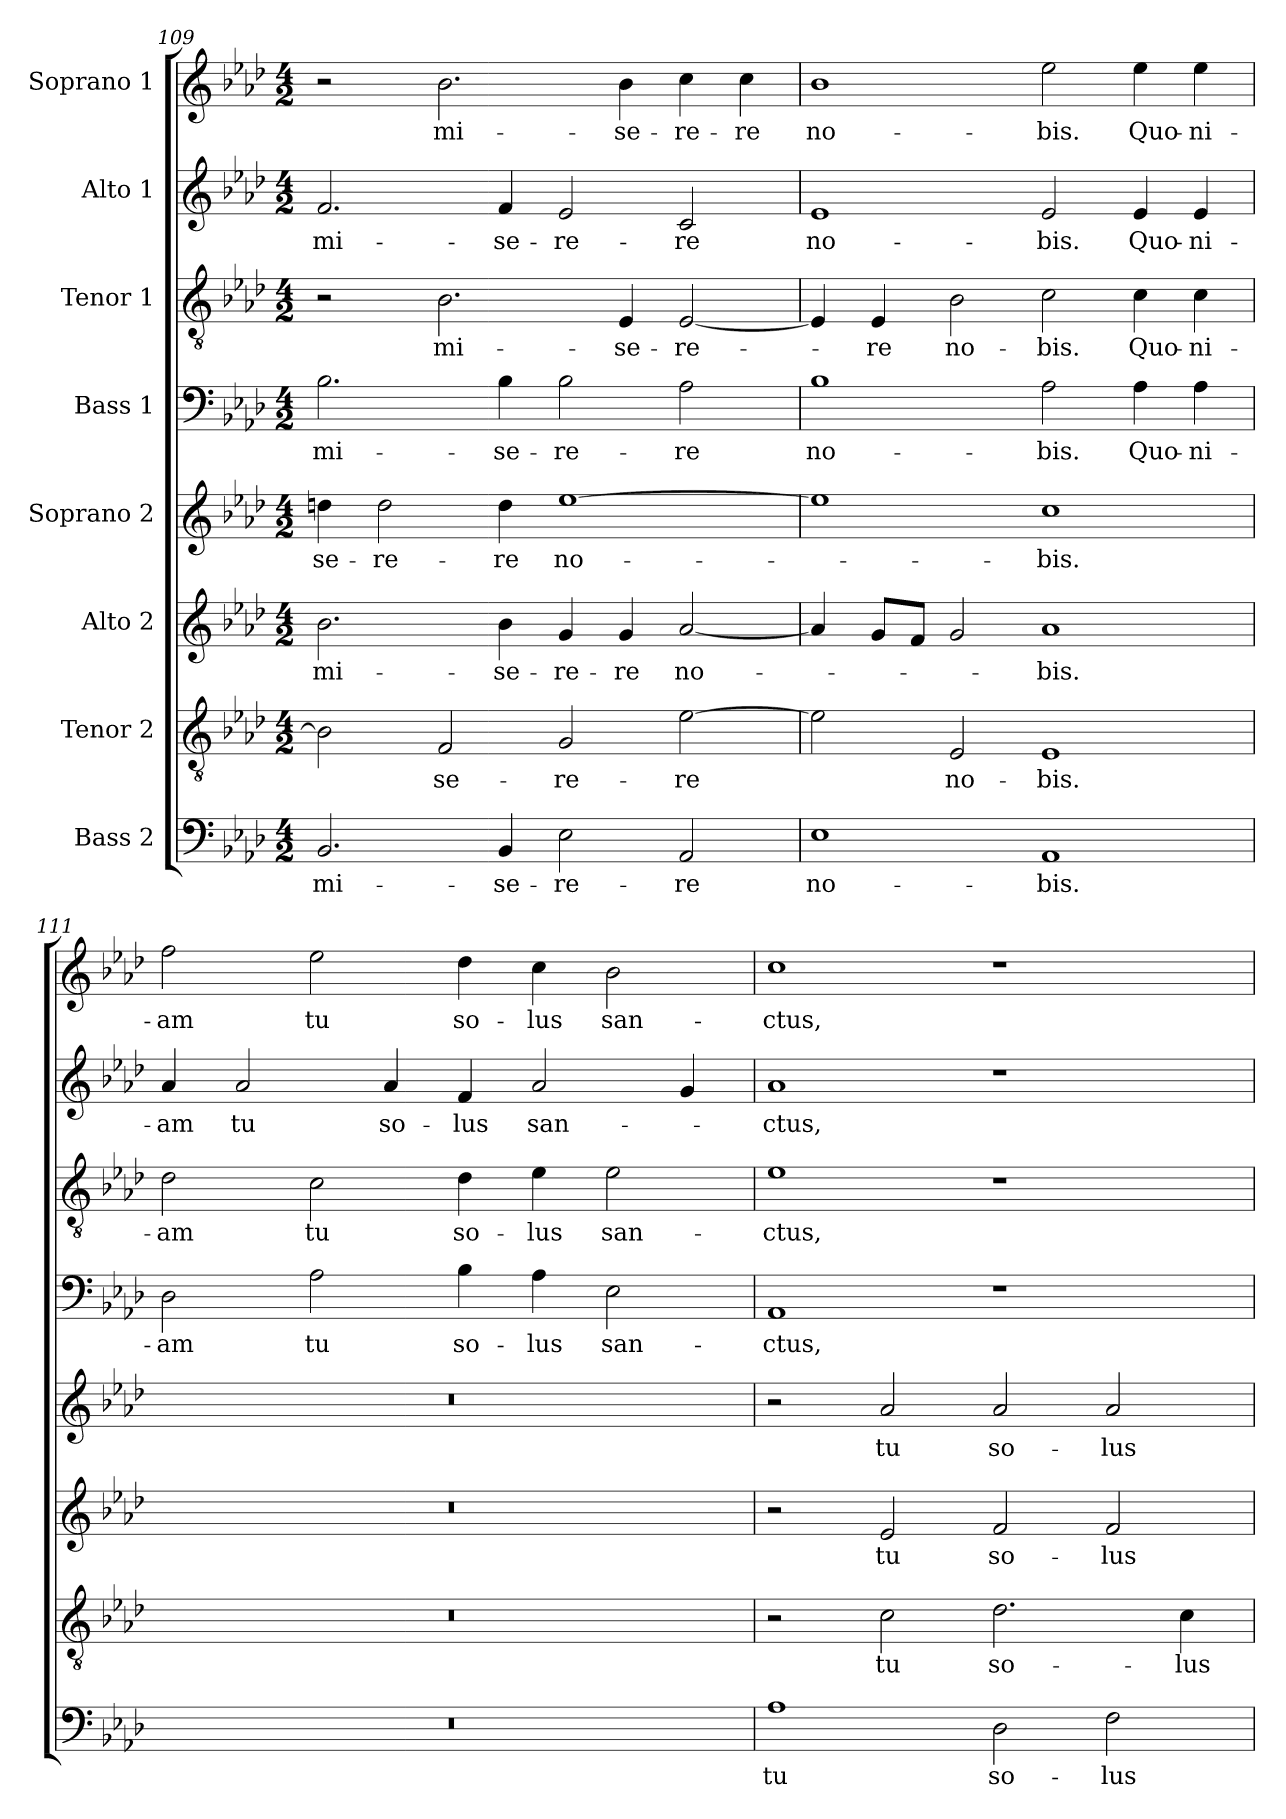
**kern	**text	**kern	**text	**kern	**text	**kern	**text	**kern	**text	**kern	**text	**kern	**text	**kern	**text
*part8	*part8	*part7	*part7	*part6	*part6	*part5	*part5	*part4	*part4	*part3	*part3	*part2	*part2	*part1	*part1
*staff8	*staff8	*staff7	*staff7	*staff6	*staff6	*staff5	*staff5	*staff4	*staff4	*staff3	*staff3	*staff2	*staff2	*staff1	*staff1
*I"Bass 2	*	*I"Tenor 2	*	*I"Alto 2	*	*I"Soprano 2	*	*I"Bass 1	*	*I"Tenor 1	*	*I"Alto 1	*	*I"Soprano 1	*
*clefF4	*	*clefGv2	*	*clefG2	*	*clefG2	*	*clefF4	*	*clefGv2	*	*clefG2	*	*clefG2	*
*k[b-e-a-d-]	*	*k[b-e-a-d-]	*	*k[b-e-a-d-]	*	*k[b-e-a-d-]	*	*k[b-e-a-d-]	*	*k[b-e-a-d-]	*	*k[b-e-a-d-]	*	*k[b-e-a-d-]	*
*A-:	*	*A-:	*	*A-:	*	*A-:	*	*A-:	*	*A-:	*	*A-:	*	*A-:	*
*M4/2	*	*M4/2	*	*M4/2	*	*M4/2	*	*M4/2	*	*M4/2	*	*M4/2	*	*M4/2	*
=109	=109	=109	=109	=109	=109	=109	=109	=109	=109	=109	=109	=109	=109	=109	=109
2.BB-/	mi-	2B-\]	.	2.b-\	mi-	4ddn\	-se-	2.B-\	mi-	2r	.	2.f/	mi-	2r	.
.	.	.	.	.	.	2dd\	-re-	.	.	.	.	.	.	.	.
.	.	2F/	-se-	.	.	.	.	.	.	2.B-\	mi-	.	.	2.b-\	mi-
4BB-/	-se-	.	.	4b-\	-se-	4dd\	-re	4B-\	-se-	.	.	4f/	-se-	.	.
2E-\	-re-	2G/	-re-	4g/	-re-	[1ee-	no-	2B-\	-re-	.	.	2e-/	-re-	.	.
.	.	.	.	4g/	-re	.	.	.	.	4E-/	-se-	.	.	4b-\	-se-
2AA-/	-re	[2e-\	-re	[2a-/	no-	.	.	2A-\	-re	[2E-/	-re-	2c/	-re	4cc\	-re-
.	.	.	.	.	.	.	.	.	.	.	.	.	.	4cc\	-re
=110	=110	=110	=110	=110	=110	=110	=110	=110	=110	=110	=110	=110	=110	=110	=110
1E-	no-	2e-\]	.	4a-/]	.	1ee-]	.	1B-	no-	4E-/]	.	1e-	no-	1b-	no-
.	.	.	.	8g/L	.	.	.	.	.	4E-/	-re	.	.	.	.
.	.	.	.	8f/J	.	.	.	.	.	.	.	.	.	.	.
.	.	2E-/	no-	2g/	.	.	.	.	.	2B-\	no-	.	.	.	.
1AA-	-bis.	1E-	-bis.	1a-	-bis.	1cc	-bis.	2A-\	-bis.	2c\	-bis.	2e-/	-bis.	2ee-\	-bis.
.	.	.	.	.	.	.	.	4A-\	Quo-	4c\	Quo-	4e-/	Quo-	4ee-\	Quo-
.	.	.	.	.	.	.	.	4A-\	-ni-	4c\	-ni-	4e-/	-ni-	4ee-\	-ni-
!!LO:LB:g=z
=111	=111	=111	=111	=111	=111	=111	=111	=111	=111	=111	=111	=111	=111	=111	=111
0r	.	0r	.	0r	.	0r	.	2D-\	-am	2d-\	-am	4a-/	-am	2ff\	-am
.	.	.	.	.	.	.	.	.	.	.	.	2a-/	tu	.	.
.	.	.	.	.	.	.	.	2A-\	tu	2c\	tu	.	.	2ee-\	tu
.	.	.	.	.	.	.	.	.	.	.	.	4a-/	so-	.	.
.	.	.	.	.	.	.	.	4B-\	so-	4d-\	so-	4f/	-lus	4dd-\	so-
.	.	.	.	.	.	.	.	4A-\	-lus	4e-\	-lus	2a-/	san-	4cc\	-lus
.	.	.	.	.	.	.	.	2E-\	san-	2e-\	san-	.	.	2b-\	san-
.	.	.	.	.	.	.	.	.	.	.	.	4g/	.	.	.
=112	=112	=112	=112	=112	=112	=112	=112	=112	=112	=112	=112	=112	=112	=112	=112
1A-	tu	2r	.	2r	.	2r	.	1AA-	-ctus,	1e-	-ctus,	1a-	-ctus,	1cc	-ctus,
.	.	2c\	tu	2e-/	tu	2a-/	tu	.	.	.	.	.	.	.	.
2D-\	so-	2.d-\	so-	2f/	so-	2a-/	so-	1r	.	1r	.	1r	.	1r	.
2F\	-lus	.	.	2f/	-lus	2a-/	-lus	.	.	.	.	.	.	.	.
.	.	4c\	-lus	.	.	.	.	.	.	.	.	.	.	.	.
=	=	=	=	=	=	=	=	=	=	=	=	=	=	=	=
*-	*-	*-	*-	*-	*-	*-	*-	*-	*-	*-	*-	*-	*-	*-	*-
